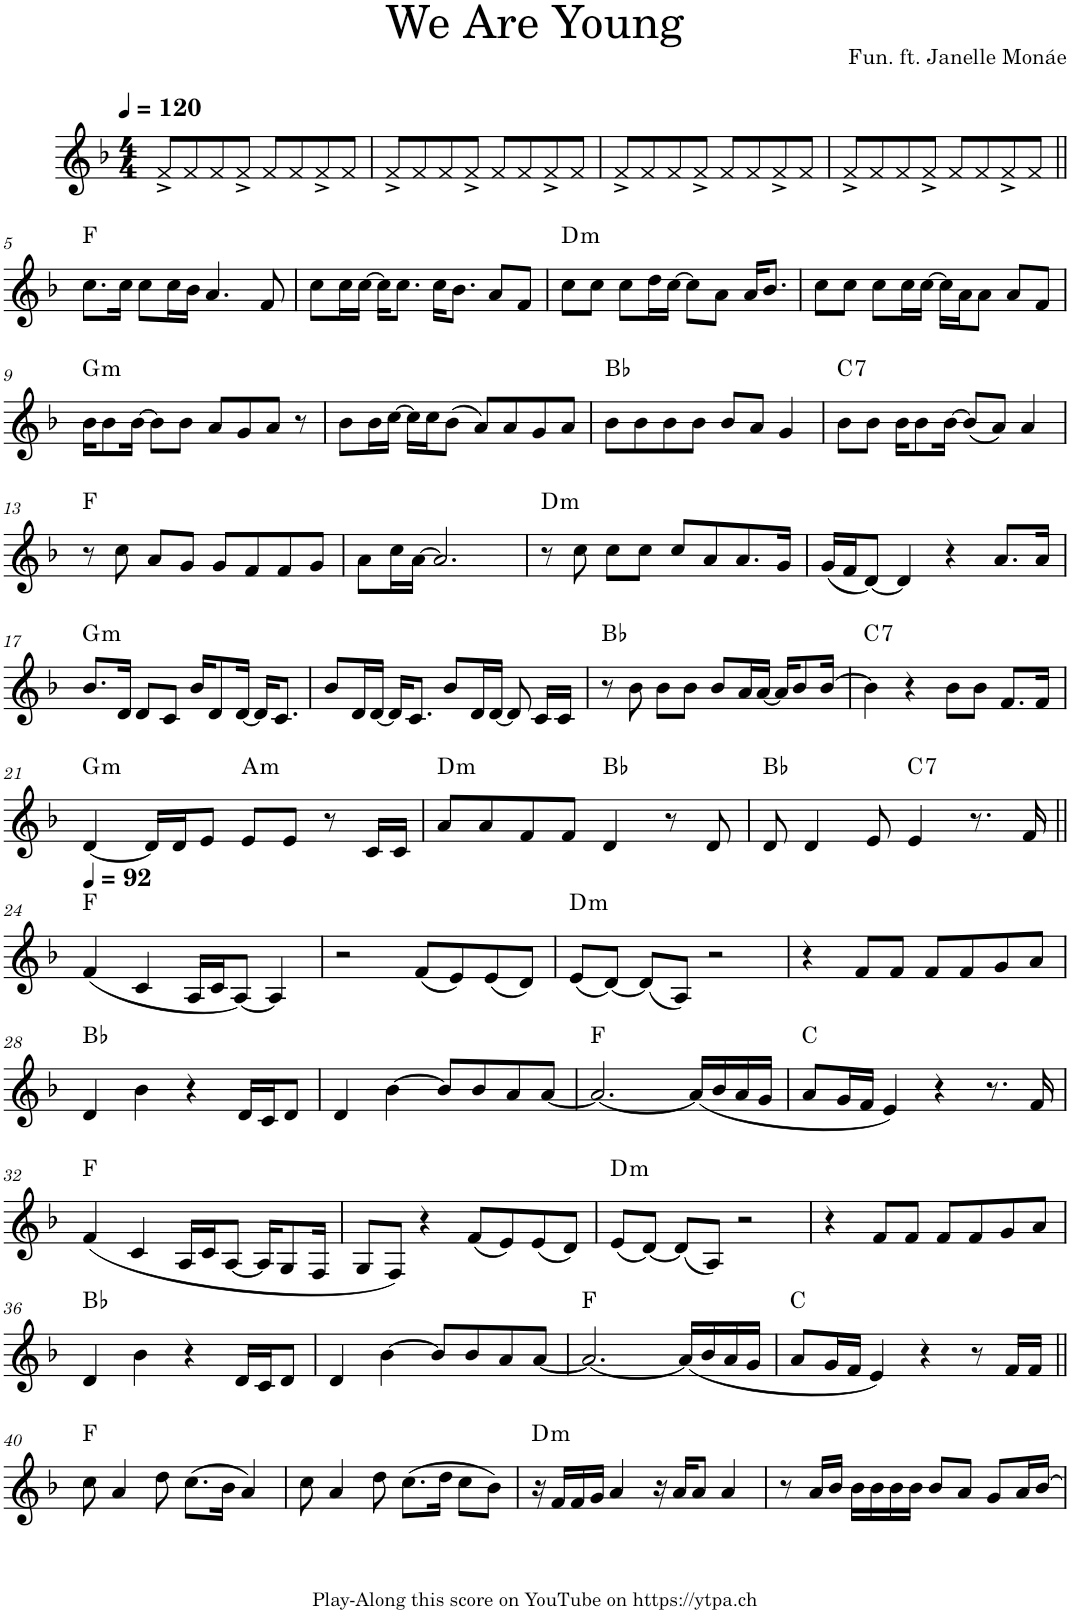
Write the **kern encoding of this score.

**kern	**harte
*part1	*part1
*staff1	*
*I"Piano	*
*I'Pno.	*
*clefG2	*
*k[b-]	*
*M4/4	*
*MM120	*
=1	=1
8f^/L	.
8f/	.
8f/	.
8f^/J	.
8f/L	.
8f/	.
8f^/	.
8f/J	.
=2	=2
8f^/L	.
8f/	.
8f/	.
8f^/J	.
8f/L	.
8f/	.
8f^/	.
8f/J	.
=3	=3
8f^/L	.
8f/	.
8f/	.
8f^/J	.
8f/L	.
8f/	.
8f^/	.
8f/J	.
=4	=4
8f^/L	.
8f/	.
8f/	.
8f^/J	.
8f/L	.
8f/	.
8f^/	.
8f/J	.
!!LO:LB:g=z
=5||	=5||
8.cc\L	F:maj
16cc\Jk	.
8cc\L	.
16cc\L	.
16b-\JJ	.
4.a/	.
8f/	.
=6	=6
8cc\L	.
16cc\L	.
[16cc\JJ	.
16cc\KL]	.
8.cc\J	.
16cc\KL	.
8.b-\J	.
8a/L	.
8f/J	.
=7	=7
!	!LO:H:kt=m
8cc\L	D:min
8cc\J	.
8cc\L	.
16dd\L	.
[16cc\JJ	.
8cc\L]	.
8a\J	.
16a/KL	.
8.b-/J	.
=8	=8
8cc\L	.
8cc\J	.
8cc\L	.
16cc\L	.
[16cc\JJ	.
16cc\LL]	.
16a\J	.
8a\J	.
8a/L	.
8f/J	.
!!LO:LB:g=z
=9	=9
!	!LO:H:kt=m
16b-\KL	G:min
8b-\	.
[16b-\Jk	.
8b-\L]	.
8b-\J	.
8a/L	.
8g/	.
8a/J	.
8r	.
=10	=10
8b-\L	.
16b-\L	.
[16cc\JJ	.
16cc\LL]	.
16cc\J	.
(8b-\J	.
8a/L)	.
8a/	.
8g/	.
8a/J	.
=11	=11
8b-\L	Bb:maj
8b-\	.
8b-\	.
8b-\J	.
8b-/L	.
8a/J	.
4g/	.
=12	=12
!	!LO:H:kt=7
8b-\L	C:7
8b-\J	.
16b-\KL	.
8b-\	.
[16b-\Jk	.
(8b-/L]	.
8a/J)	.
4a/	.
!!LO:LB:g=z
=13	=13
8r	F:maj
8cc\	.
8a/L	.
8g/J	.
8g/L	.
8f/	.
8f/	.
8g/J	.
=14	=14
8a\L	.
16cc\L	.
[16a\JJ	.
2.a/]	.
=15	=15
!	!LO:H:kt=m
8r	D:min
8cc\	.
8cc\L	.
8cc\J	.
8cc/L	.
8a/	.
8.a/	.
16g/Jk	.
=16	=16
(16g/LL	.
16f/J	.
[8d/J)	.
4d/]	.
4r	.
8.a/L	.
16a/Jk	.
!!LO:LB:g=z
=17	=17
!	!LO:H:kt=m
8.b-/L	G:min
16d/Jk	.
8d/L	.
8c/J	.
16b-/KL	.
8d/	.
[16d/Jk	.
16d/KL]	.
8.c/J	.
=18	=18
8b-/L	.
16d/L	.
[16d/JJ	.
16d/KL]	.
8.c/J	.
8b-/L	.
16d/L	.
[16d/JJ	.
8d/]	.
16c/LL	.
16c/JJ	.
=19	=19
8r	Bb:maj
8b-\	.
8b-\L	.
8b-\J	.
8b-/L	.
16a/L	.
[16a/JJ	.
16a/KL]	.
8b-/	.
[16b-/Jk	.
=20	=20
!	!LO:H:kt=7
4b-\]	C:7
4r	.
8b-\L	.
8b-\J	.
8.f/L	.
16f/Jk	.
!!LO:LB:g=z
=21	=21
!	!LO:H:kt=m
[4d/	G:min
16d/LL]	.
16d/J	.
8e/J	.
!	!LO:H:kt=m
8e/L	A:min
8e/J	.
8r	.
16c/LL	.
16c/JJ	.
=22	=22
!	!LO:H:kt=m
8a/L	D:min
8a/	.
8f/	.
8f/J	.
4d/	Bb:maj
8r	.
8d/	.
=23	=23
8d/	Bb:maj
4d/	.
8e/	.
!	!LO:H:kt=7
4e/	C:7
8.r	.
16f/	.
!!LO:LB:g=z
=24||	=24||
*MM92	*
(4f/	F:maj
4c/	.
16A/LL	.
16c/J	.
[8A/J)	.
4A/]	.
=25	=25
2r	.
(8f/L	.
8e/)	.
(8e/	.
8d/J)	.
=26	=26
!	!LO:H:kt=m
(8e/L	D:min
[8d/J)	.
(8d/L]	.
8A/J)	.
2r	.
=27	=27
4r	.
8f/L	.
8f/J	.
8f/L	.
8f/	.
8g/	.
8a/J	.
!!LO:LB:g=z
=28	=28
4d/	Bb:maj
4b-\	.
4r	.
16d/LL	.
16c/J	.
8d/J	.
=29	=29
4d/	.
[4b-\	.
8b-/L]	.
8b-/	.
8a/	.
[8a/J	.
=30	=30
2.a/_	F:maj
(16a/LL]	.
16b-/	.
16a/	.
16g/JJ	.
=31	=31
8a/L	C:maj
16g/L	.
16f/JJ	.
4e/)	.
4r	.
8.r	.
16f/	.
!!LO:LB:g=z
=32	=32
(4f/	F:maj
4c/	.
16A/LL	.
16c/J	.
[8A/J	.
16A/KL]	.
8G/	.
16F/Jk	.
=33	=33
8G/L	.
8F/J)	.
4r	.
(8f/L	.
8e/)	.
(8e/	.
8d/J)	.
=34	=34
!	!LO:H:kt=m
(8e/L	D:min
[8d/J)	.
(8d/L]	.
8A/J)	.
2r	.
=35	=35
4r	.
8f/L	.
8f/J	.
8f/L	.
8f/	.
8g/	.
8a/J	.
!!LO:LB:g=z
=36	=36
4d/	Bb:maj
4b-\	.
4r	.
16d/LL	.
16c/J	.
8d/J	.
=37	=37
4d/	.
[4b-\	.
8b-/L]	.
8b-/	.
8a/	.
[8a/J	.
=38	=38
2.a/_	F:maj
(16a/LL]	.
16b-/	.
16a/	.
16g/JJ	.
=39	=39
8a/L	C:maj
16g/L	.
16f/JJ	.
4e/)	.
4r	.
8r	.
16f/LL	.
16f/JJ	.
!!LO:LB:g=z
=40||	=40||
8cc\	F:maj
4a/	.
8dd\	.
(8.cc\L	.
16b-\Jk	.
4a/)	.
=41	=41
8cc\	.
4a/	.
8dd\	.
(8.cc\L	.
16dd\Jk	.
8cc\L	.
8b-\J)	.
=42	=42
!	!LO:H:kt=m
16r	D:min
16f/LL	.
16f/	.
16g/JJ	.
4a/	.
16r	.
16a/KL	.
8a/J	.
4a/	.
=43	=43
8r	.
16a/LL	.
16b-/JJ	.
16b-\LL	.
16b-\	.
16b-\	.
16b-\JJ	.
8b-/L	.
8a/J	.
8g/L	.
16a/L	.
[16b-/JJ	.
=	=
*-	*-
